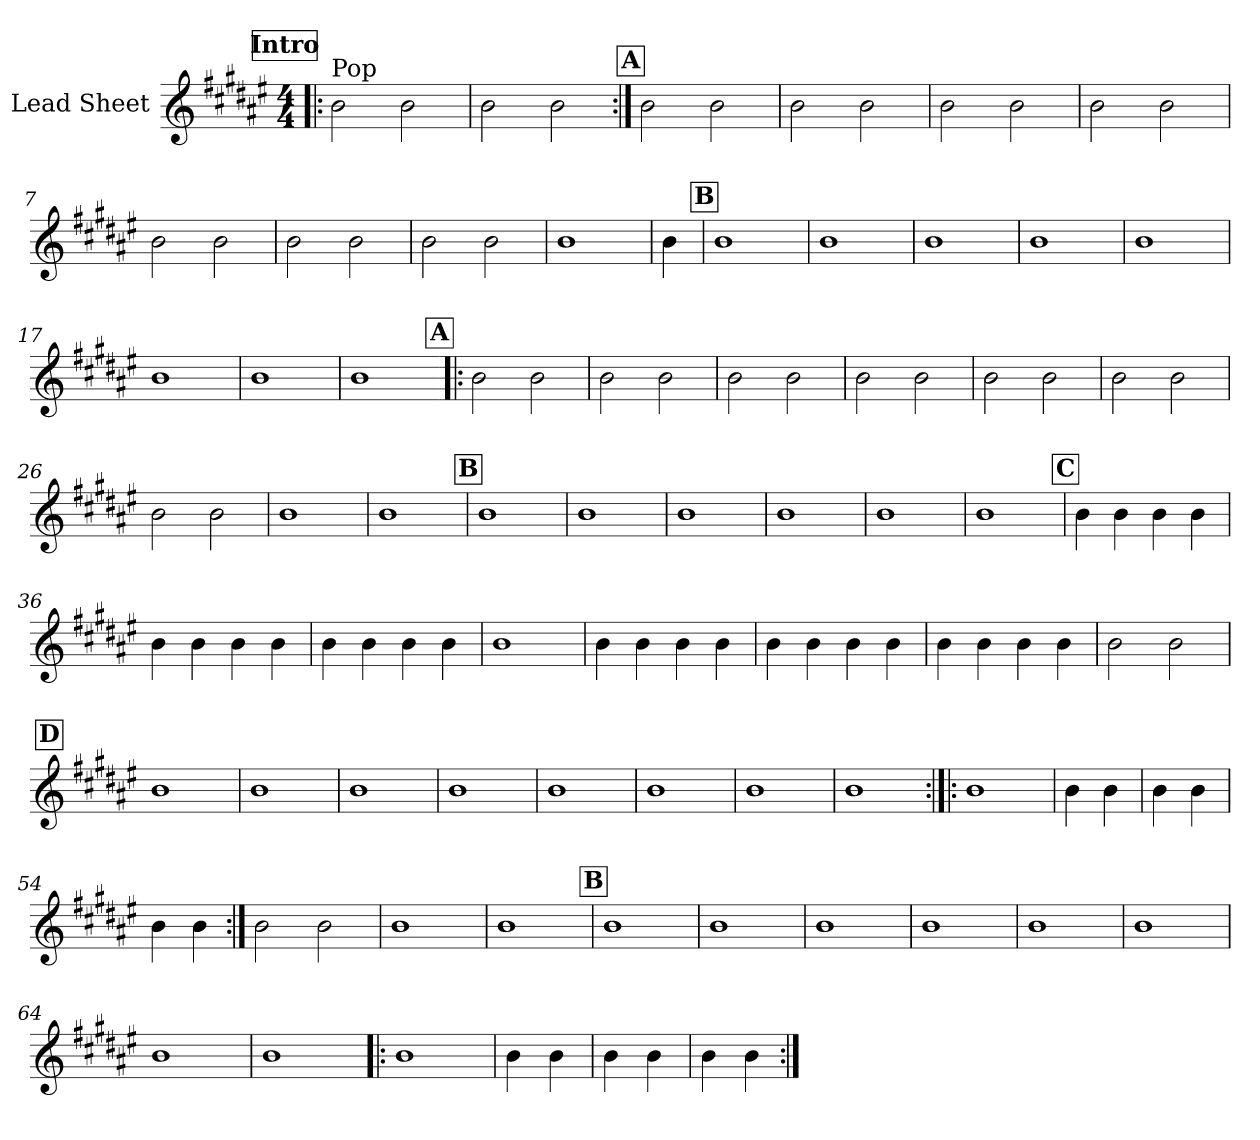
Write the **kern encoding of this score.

**kern
*part1
*staff1
*I"Lead Sheet
*clefG2
*k[f#c#g#d#a#e#]
*d#:
*M4/4
!!LO:REH:place=s1:a:fs=14:t=Intro
=1!|:
!LO:TX:a:t=Pop
2b\
2b\
=2
2b\
2b\
!!LO:REH:place=s1:a:fs=14:t=A
=3:|!
2b\
2b\
=4
2b\
2b\
!!LO:LB:g=z
=5
2b\
2b\
=6
2b\
2b\
=7
2b\
2b\
=8
2b\
2b\
!!LO:LB:g=z
=9
2b\
2b\
=10
1b
=11
4b\
!!LO:REH:place=s1:a:fs=14:t=B
=12
1b
=13
1b
=14
1b
=15
1b
!!LO:LB:g=z
=16
1b
=17
1b
=18
1b
=19
1b
!!LO:REH:place=s1:a:fs=14:t=A
=20!|:
2b\
2b\
=21
2b\
2b\
!!LO:LB:g=z
=22
2b\
2b\
=23
2b\
2b\
=24
2b\
2b\
=25
2b\
2b\
!!LO:LB:g=z
=26
2b\
2b\
=27
1b
=28
1b
!!LO:REH:place=s1:a:fs=14:t=B
=29
1b
=30
1b
=31
1b
=32
1b
!!LO:LB:g=z
=33
1b
=34
1b
!!LO:REH:place=s1:a:fs=14:t=C
=35
4b\
4b\
4b\
4b\
=36
4b\
4b\
4b\
4b\
!!LO:LB:g=z
=37
4b\
4b\
4b\
4b\
=38
1b
=39
4b\
4b\
4b\
4b\
=40
4b\
4b\
4b\
4b\
!!LO:LB:g=z
=41
4b\
4b\
4b\
4b\
=42
2b\
2b\
!!LO:REH:place=s1:a:fs=14:t=D
=43
1b
=44
1b
=45
1b
=46
1b
!!LO:LB:g=z
=47
1b
=48
1b
=49
1b
=50
1b
=51:|!|:
1b
=52
4b\
4b\
=53
4b\
4b\
=54
4b\
4b\
!!LO:PB:g=z
=55:|!
2b\
2b\
=56
1b
=57
1b
!!LO:REH:place=s1:a:fs=14:t=B
=58
1b
=59
1b
=60
1b
=61
1b
!!LO:LB:g=z
=62
1b
=63
1b
=64
1b
=65
1b
=66!|:
1b
=67
4b\
4b\
=68
4b\
4b\
=69
4b\
4b\
=:|!
*-
